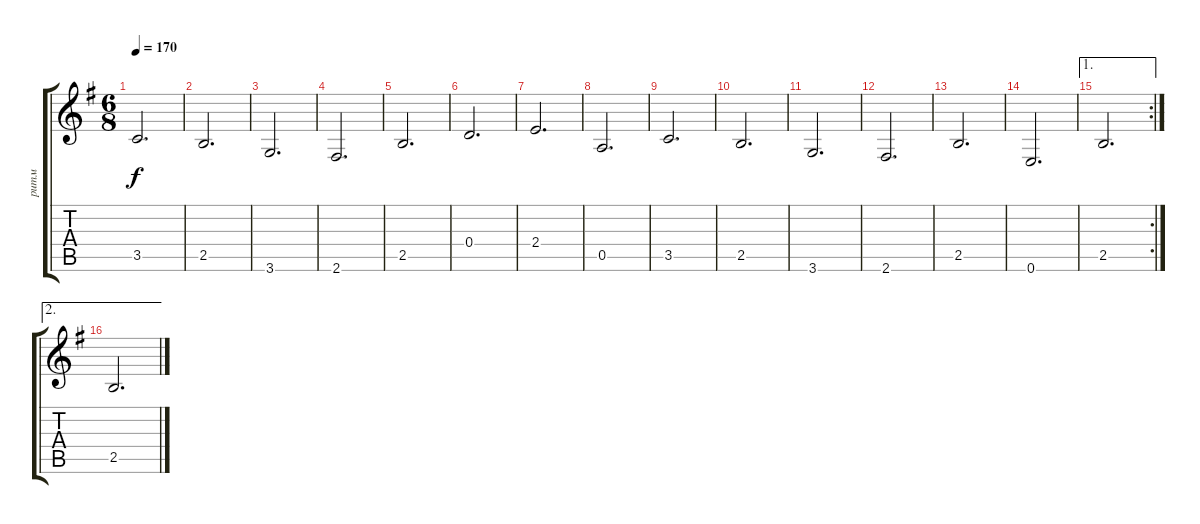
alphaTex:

\track ("ритм" "ритм") {instrument acousticguitarsteel}
\staff {score tabs}
\tuning (E4 B3 G3 D3 A2 E2) {hide}
\ts (6 8)
\tempo 170
\clef g2
\ks eminor
3.5.2{d dy f} |
2.5.2{d} |
3.6.2{d} |
2.6.2{d} |
2.5.2{d} |
0.4.2{d} |
2.4.2{d} |
0.5.2{d} |
3.5.2{d} |
2.5.2{d} |
3.6.2{d} |
2.6.2{d} |
2.5.2{d} |
0.6.2{d} |
\ae 1
\rc 2
2.5.2{d} |
\ae 2
2.5.2{d}
